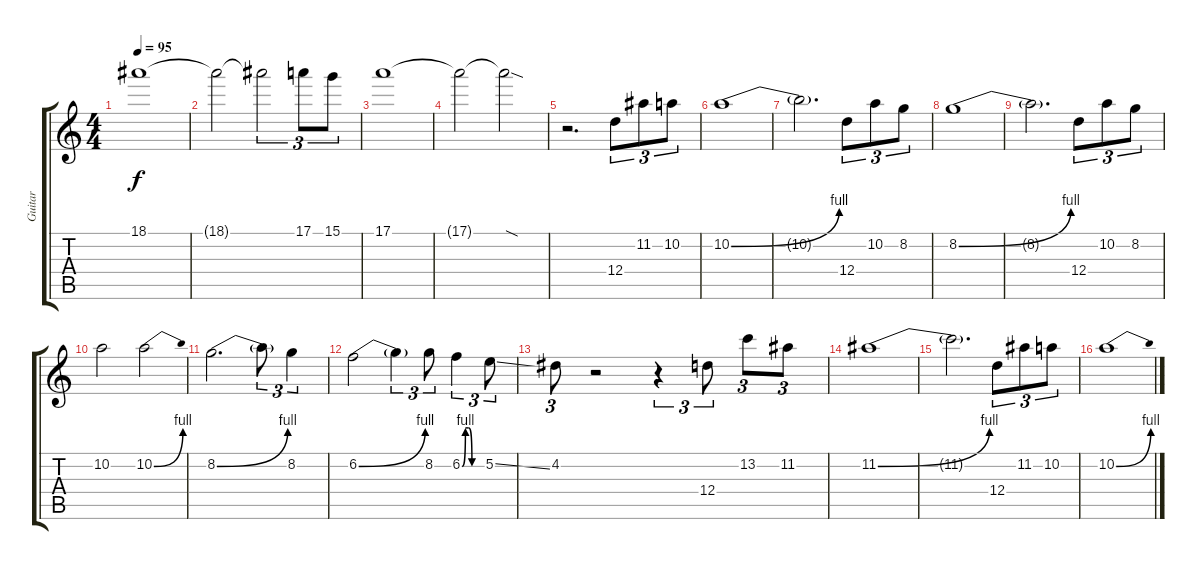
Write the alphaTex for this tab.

\track ("Guitar" "Guitar") {instrument overdrivenguitar}
\staff {score tabs}
\tuning (E4 B3 G3 D3 A2 E2) {hide}
\ts (4 4)
\tempo 95
\clef g2
\ks c
18.1.1{dy f} |
18.1{t}.2 18.1{t}.2{tu (3 2)} 17.1.8{tu (3 2)} 15.1.8{tu (3 2)} |
17.1.1 |
17.1{t}.2 17.1{sod t}.2 |
r.2{d} 12.4.8{tu (3 2)} 11.2.8{tu (3 2)} 10.2.8{tu (3 2)} |
10.2{be (bend 0 0 60 4)}.1 |
10.2{t}.2{d} 12.4.8{tu (3 2)} 10.2.8{tu (3 2)} 8.2.8{tu (3 2)} |
8.2{be (bend 0 0 60 4)}.1 |
8.2{t}.2{d} 12.4.8{tu (3 2)} 10.2.8{tu (3 2)} 8.2.8{tu (3 2)} |
10.2.2 10.2{be (bend 0 0 60 4)}.2 |
8.2{be (bend 0 0 60 4)}.2{d} 8.2{t}.8{tu (3 2)} 8.2.4{tu (3 2)} |
6.2{be (bend 0 0 60 4)}.2 6.2{t}.4{tu (3 2)} 8.2.8{tu (3 2)} 6.2{be (custom 0 0 10 4 20 4 30 0 60 0)}.4{tu (3 2)} 5.2{ss}.8{tu (3 2)} |
4.2.8{tu (3 2)} r.2 r.4{tu (3 2)} 12.4.8{tu (3 2)} 13.2.8{tu (3 2)} 11.2.8{tu (3 2)} |
11.2{be (bend 0 0 60 4)}.1 |
11.2{t}.2{d} 12.4.8{tu (3 2)} 11.2.8{tu (3 2)} 10.2.8{tu (3 2)} |
10.2{be (bend 0 0 60 4)}.1
